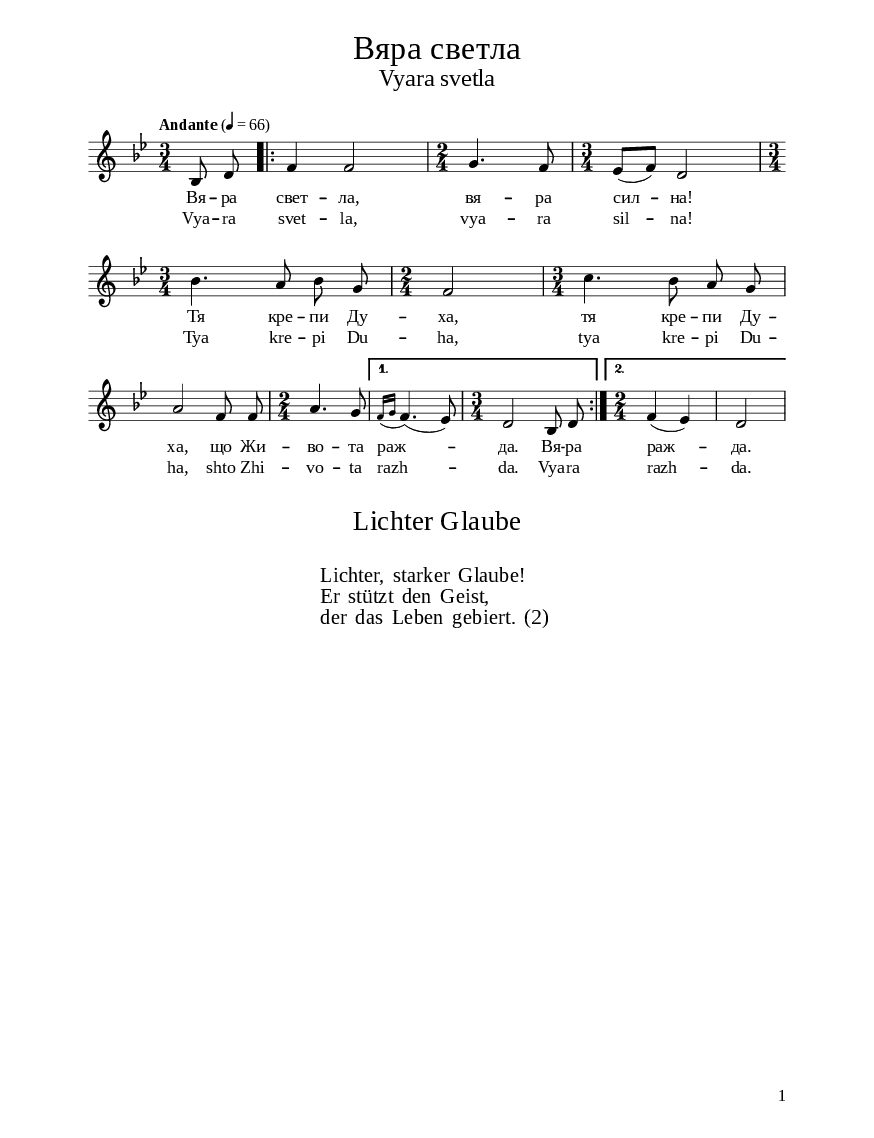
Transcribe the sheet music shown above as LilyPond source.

\version "2.22.1"

% include paper part and global functions
\include "include/globals.ily"

\bookpart {
  \include "include/bookpart-paper.ily"
  \score {
    \include "include/score-layout.ily"

    \new Voice \absolute {
      \clef treble
      \key bes \major
      \time 3/4
      \tempoFunc "Andante" 4 "66"
      \autoBeamOff
      \partial 4
      bes8  d'8 |
      \repeat volta 2 {
        f'4  % 2
        f'2 | % 3
        \time 2/4  % 3
        g'4.  f'8 | \time 3/4 es'8 ( [  f'8 ) ] % 4
        d'2 | % 5
        \time 3/4  | \break % 5
        bes'4.  a'8 bes'8  g'8
        | % 6
        \time 2/4  | % 6
        f'2 | % 7
        \time 3/4  | % 7
        c''4. bes'8  a'8  g'8 |  \break % 8
        a'2 f'8  f'8 |  \time 2/4 a'4.  g'8 |
      }
      \alternative {
        {
          \grace {  f'16 ( [  g'16 ] }  f'4. ) (
          es'8 ) | % 11
          \time 3/4 d'2  bes8 d'8
        }
        { \time 2/4 f'4 (es') | d'2 | }
      }
    }

    \addlyrics {
      Вя -- ра свет -- ла, вя -- ра сил
      -- на! Тя кре -- пи Ду -- ха, тя
      кре -- пи Ду -- ха, що Жи -- во --
      та раж -- да. Вя -- ра раж -- да.}
      \addlyrics {
        Vya -- ra svet -- la, vya -- ra sil
        -- na! Tya kre -- pi Du -- ha, tya
        kre -- pi Du -- ha, shto Zhi -- vo --
        ta razh -- da. Vya -- ra razh -- da.}

        \header {
          title = \titleFunc "Вяра светла" "Vyara svetla"
        }

        \midi{}

      } % score



      % include foreign translation(s) of the song
      \version "2.22.1"

\markup \fill-line { \fontsize #deTitleFontSize "Lichter Glaube" }
\markup \null
\markup \null
\markup \fontsize #deCoupletFontSize {
  \hspace #21
  \override #`(baseline-skip . ,deCoupletBaselineSkip)
%  \override #'(baseline-skip . 2)

  \column {
    \line { " " }

  \line { " "Lichter, starker Glaube!}

  \line { " "Er stützt den Geist, }

  \line { " "der das Leben gebiert. (2)}

  }
}


    } % bookpart

    % Più mosso
    %
